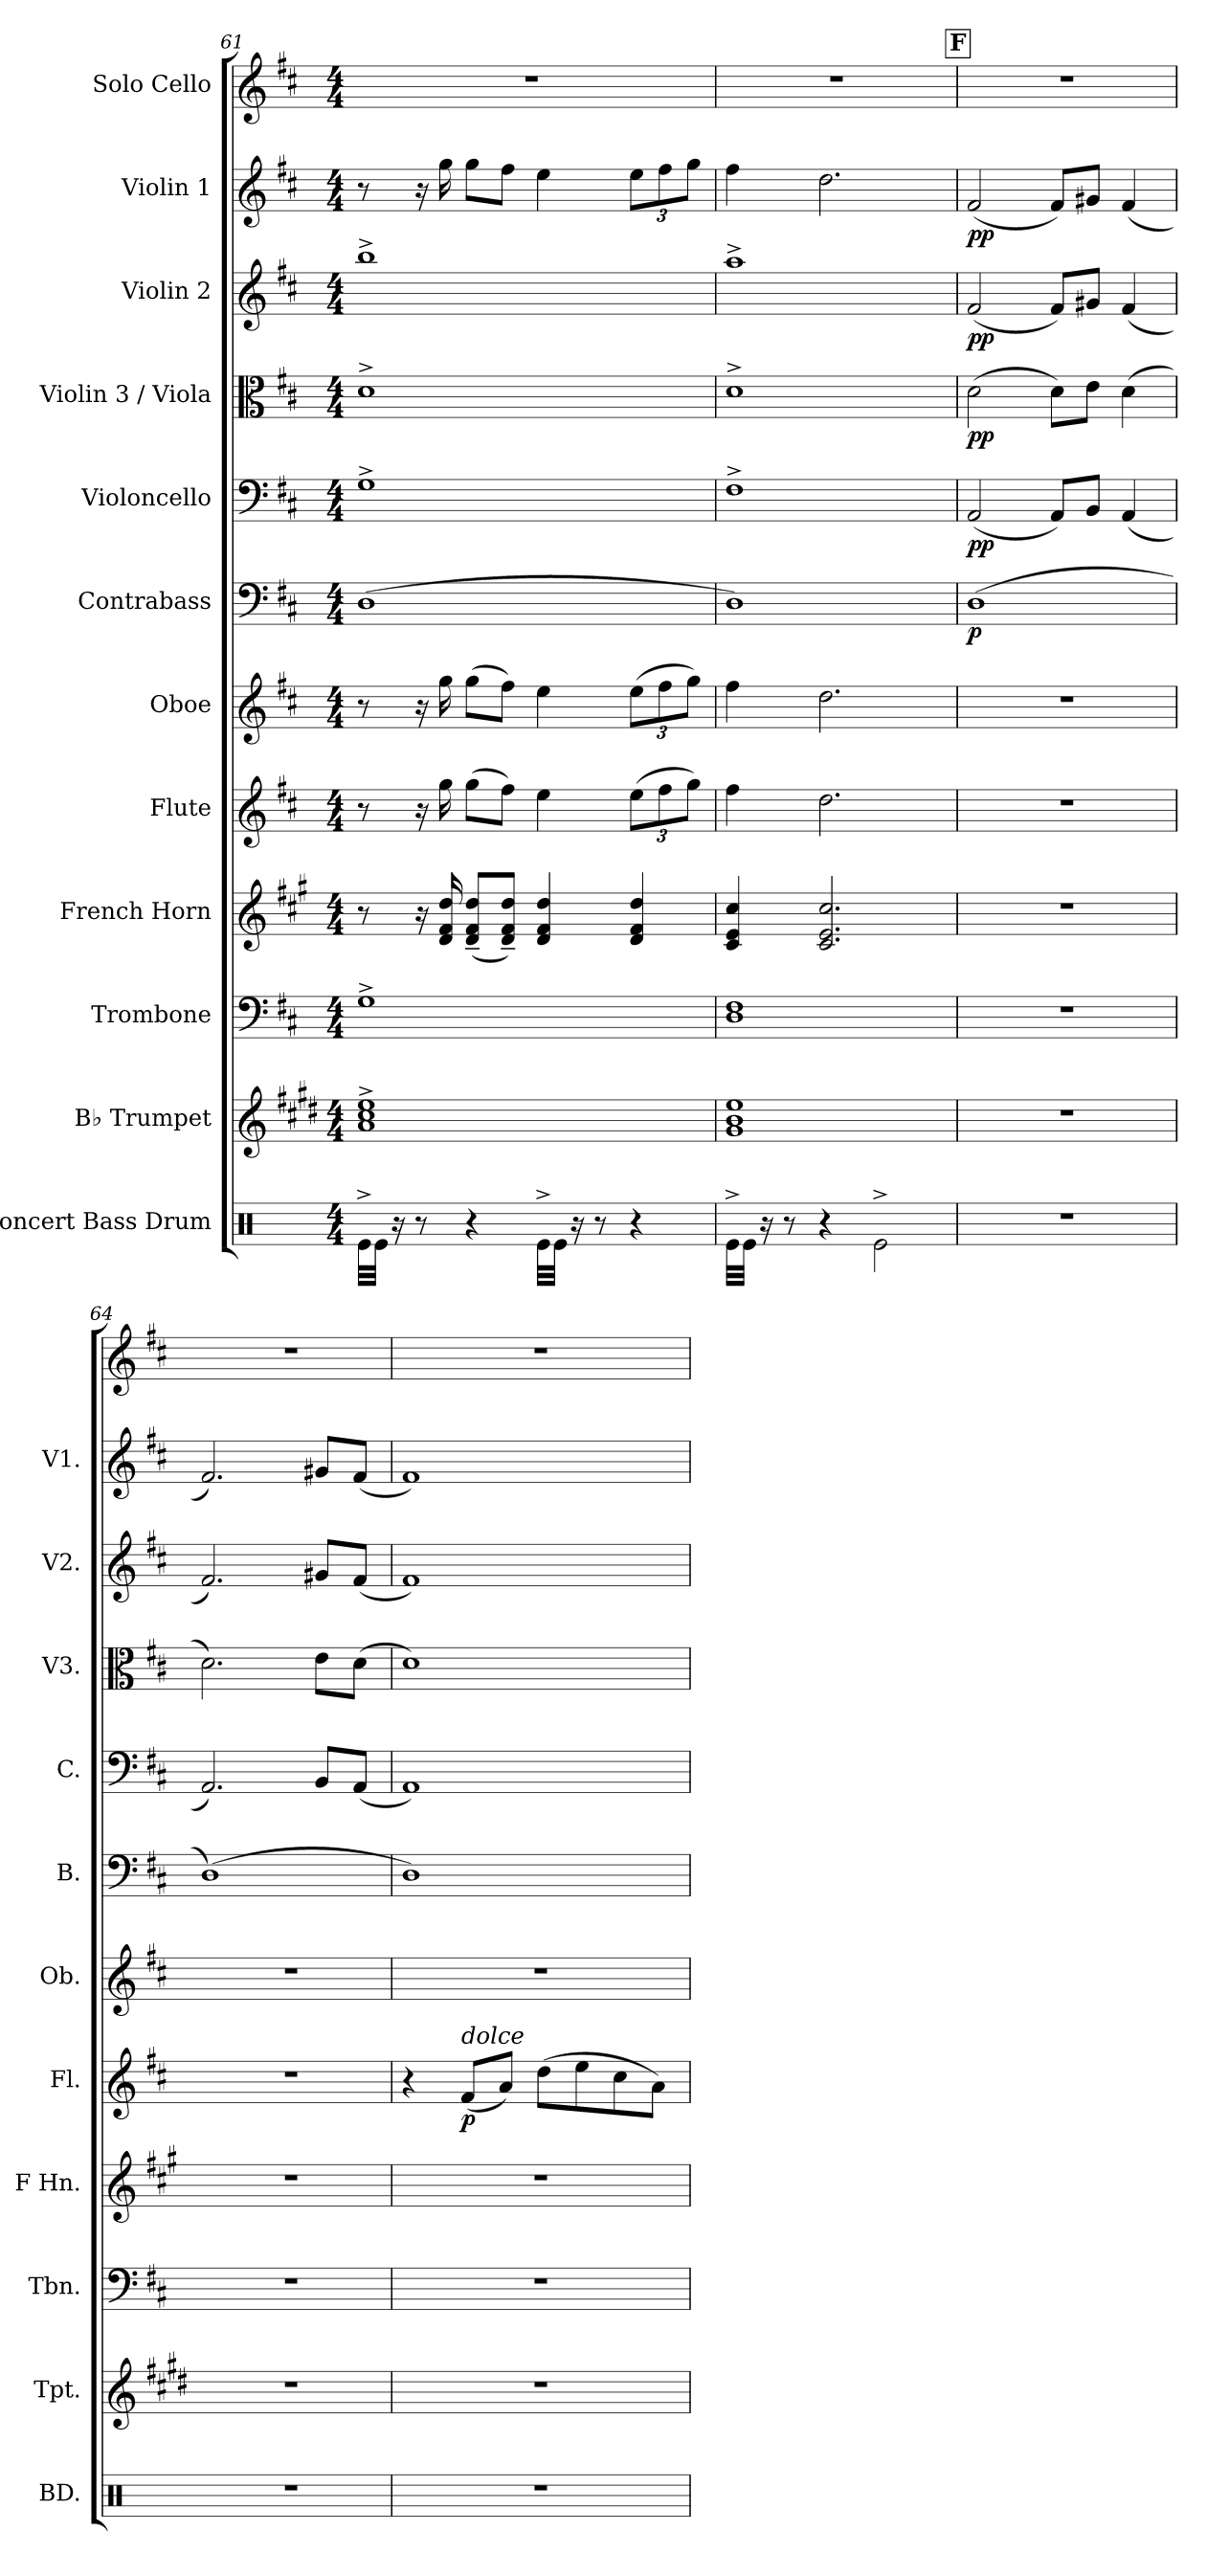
**kern	**kern	**kern	**kern	**kern	**dynam	**kern	**kern	**dynam	**kern	**dynam	**kern	**dynam	**kern	**dynam	**kern	**dynam	**kern
*part12	*part11	*part10	*part9	*part8	*part8	*part7	*part6	*part6	*part5	*part5	*part4	*part4	*part3	*part3	*part2	*part2	*part1
*staff12	*staff11	*staff10	*staff9	*staff8	*staff8	*staff7	*staff6	*staff6	*staff5	*staff5	*staff4	*staff4	*staff3	*staff3	*staff2	*staff2	*staff1
*I"Concert Bass Drum	*I"B♭ Trumpet	*I"Trombone	*I"French Horn	*I"Flute	*	*I"Oboe	*I"Contrabass	*	*I"Violoncello	*	*I"Violin 3 / Viola	*	*I"Violin 2	*	*I"Violin 1	*	*I"Solo Cello
*I'BD.	*I'Tpt.	*I'Tbn.	*I'F Hn.	*I'Fl.	*	*I'Ob.	*I'B.	*	*I'C.	*	*I'V3.	*	*I'V2.	*	*I'V1.	*	*
*clefX	*clefG2	*clefF4	*clefG2	*clefG2	*	*clefG2	*clefF4	*	*clefF4	*	*clefC3	*	*clefG2	*	*clefG2	*	*clefG2
*	*ITrd1c2	*	*ITrd4c7	*	*	*	*ITrd7c12	*	*	*	*	*	*	*	*	*	*
*k[]	*k[f#c#]	*k[f#c#]	*k[f#c#]	*k[f#c#]	*	*k[f#c#]	*k[f#c#]	*	*k[f#c#]	*	*k[f#c#]	*	*k[f#c#]	*	*k[f#c#]	*	*k[f#c#]
*M4/4	*M4/4	*M4/4	*M4/4	*M4/4	*	*M4/4	*M4/4	*	*M4/4	*	*M4/4	*	*M4/4	*	*M4/4	*	*M4/4
=61	=61	=61	=61	=61	=61	=61	=61	=61	=61	=61	=61	=61	=61	=61	=61	=61	=61
32Re^\LLL	1g^ 1b^ 1dd^	1G^	8r	8r	.	8r	(>1DD	.	1G^	.	1d^	.	1bb^	.	8r	.	1r
32Re\JJJ	.	.	.	.	.	.	.	.	.	.	.	.	.	.	.	.	.
16r	.	.	.	.	.	.	.	.	.	.	.	.	.	.	.	.	.
8r	.	.	16r	16r	.	16r	.	.	.	.	.	.	.	.	16r	.	.
.	.	.	16G/ 16B/ 16g/	16gg\	.	16gg\	.	.	.	.	.	.	.	.	16gg\	.	.
4r	.	.	(<8G/~ 8B/~ 8g/~L	(>8gg\L	.	(>8gg\L	.	.	.	.	.	.	.	.	8gg\L	.	.
.	.	.	8G/~ 8B/~ 8g/~J)	8ff#\J)	.	8ff#\J)	.	.	.	.	.	.	.	.	8ff#\J	.	.
32Re^\LLL	.	.	4G/ 4B/ 4g/	4ee\	.	4ee\	.	.	.	.	.	.	.	.	4ee\	.	.
32Re\JJJ	.	.	.	.	.	.	.	.	.	.	.	.	.	.	.	.	.
16r	.	.	.	.	.	.	.	.	.	.	.	.	.	.	.	.	.
8r	.	.	.	.	.	.	.	.	.	.	.	.	.	.	.	.	.
*	*	*	*	*Xbrackettup	*	*Xbrackettup	*	*	*	*	*	*	*	*	*Xbrackettup	*	*
4r	.	.	4G/ 4B/ 4g/	(>12ee\L	.	(>12ee\L	.	.	.	.	.	.	.	.	12ee\L	.	.
.	.	.	.	12ff#\	.	12ff#\	.	.	.	.	.	.	.	.	12ff#\	.	.
.	.	.	.	12gg\J)	.	12gg\J)	.	.	.	.	.	.	.	.	12gg\J	.	.
=62	=62	=62	=62	=62	=62	=62	=62	=62	=62	=62	=62	=62	=62	=62	=62	=62	=62
32Re^\LLL	1f#Z 1aZ 1ddZ	1DZ 1F#Z	4F#/ 4A/ 4f#/	4ff#\	.	4ff#\	1DDZ)	.	1F#^Z	.	1d^Z	.	1aa^Z	.	4ff#\	.	1r
32Re\JJJ	.	.	.	.	.	.	.	.	.	.	.	.	.	.	.	.	.
16r	.	.	.	.	.	.	.	.	.	.	.	.	.	.	.	.	.
8r	.	.	.	.	.	.	.	.	.	.	.	.	.	.	.	.	.
4r	.	.	2.F#/Z 2.A/Z 2.f#/Z	2.ddZ\	.	2.ddZ\	.	.	.	.	.	.	.	.	2.ddZ\	.	.
2Re^\	.	.	.	.	.	.	.	.	.	.	.	.	.	.	.	.	.
!!LO:REH:place=s1:a:B:fs=14:t=F
=63	=63	=63	=63	=63	=63	=63	=63	=63	=63	=63	=63	=63	=63	=63	=63	=63	=63
!	!	!	!	!	!	!	!	!LO:DY:b	!	!LO:DY:b	!	!LO:DY:b	!	!LO:DY:b	!	!LO:DY:b	!
1r	1r	1r	1r	1r	.	1r	(>1DD	p	(<2AA/	pp	(>2d\	pp	(<2f#/	pp	(<2f#/	pp	1r
.	.	.	.	.	.	.	.	.	8AA/L)	.	8d\L)	.	8f#/L)	.	8f#/L)	.	.
.	.	.	.	.	.	.	.	.	8BB/J	.	8e\J	.	8g#X/J	.	8g#X/J	.	.
.	.	.	.	.	.	.	.	.	(<4AA/	.	(>4d\	.	(<4f#/	.	(<4f#/	.	.
!!LO:PB:g=z
=64	=64	=64	=64	=64	=64	=64	=64	=64	=64	=64	=64	=64	=64	=64	=64	=64	=64
1r	1r	1r	1r	1r	.	1r	(>1DD)	.	2.AA/)	.	2.d\)	.	2.f#/)	.	2.f#/)	.	1r
.	.	.	.	.	.	.	.	.	8BB/L	.	8e\L	.	8g#X/L	.	8g#X/L	.	.
.	.	.	.	.	.	.	.	.	(<8AA/J	.	(>8d\J	.	(<8f#/J	.	(<8f#/J	.	.
=65	=65	=65	=65	=65	=65	=65	=65	=65	=65	=65	=65	=65	=65	=65	=65	=65	=65
1r	1r	1r	1r	4r	.	1r	1DD)	.	1AA)	.	1d)	.	1f#)	.	1f#)	.	1r
!	!	!	!	!LO:TX:a:i:t=dolce	!	!	!	!	!	!	!	!	!	!	!	!	!
!	!	!	!	!	!LO:DY:b	!	!	!	!	!	!	!	!	!	!	!	!
.	.	.	.	(<8f#/L	p	.	.	.	.	.	.	.	.	.	.	.	.
.	.	.	.	8a/J)	.	.	.	.	.	.	.	.	.	.	.	.	.
.	.	.	.	(>8dd\L	.	.	.	.	.	.	.	.	.	.	.	.	.
.	.	.	.	8ee\	.	.	.	.	.	.	.	.	.	.	.	.	.
.	.	.	.	8cc#\	.	.	.	.	.	.	.	.	.	.	.	.	.
.	.	.	.	8a\J)	.	.	.	.	.	.	.	.	.	.	.	.	.
=	=	=	=	=	=	=	=	=	=	=	=	=	=	=	=	=	=
*-	*-	*-	*-	*-	*-	*-	*-	*-	*-	*-	*-	*-	*-	*-	*-	*-	*-
